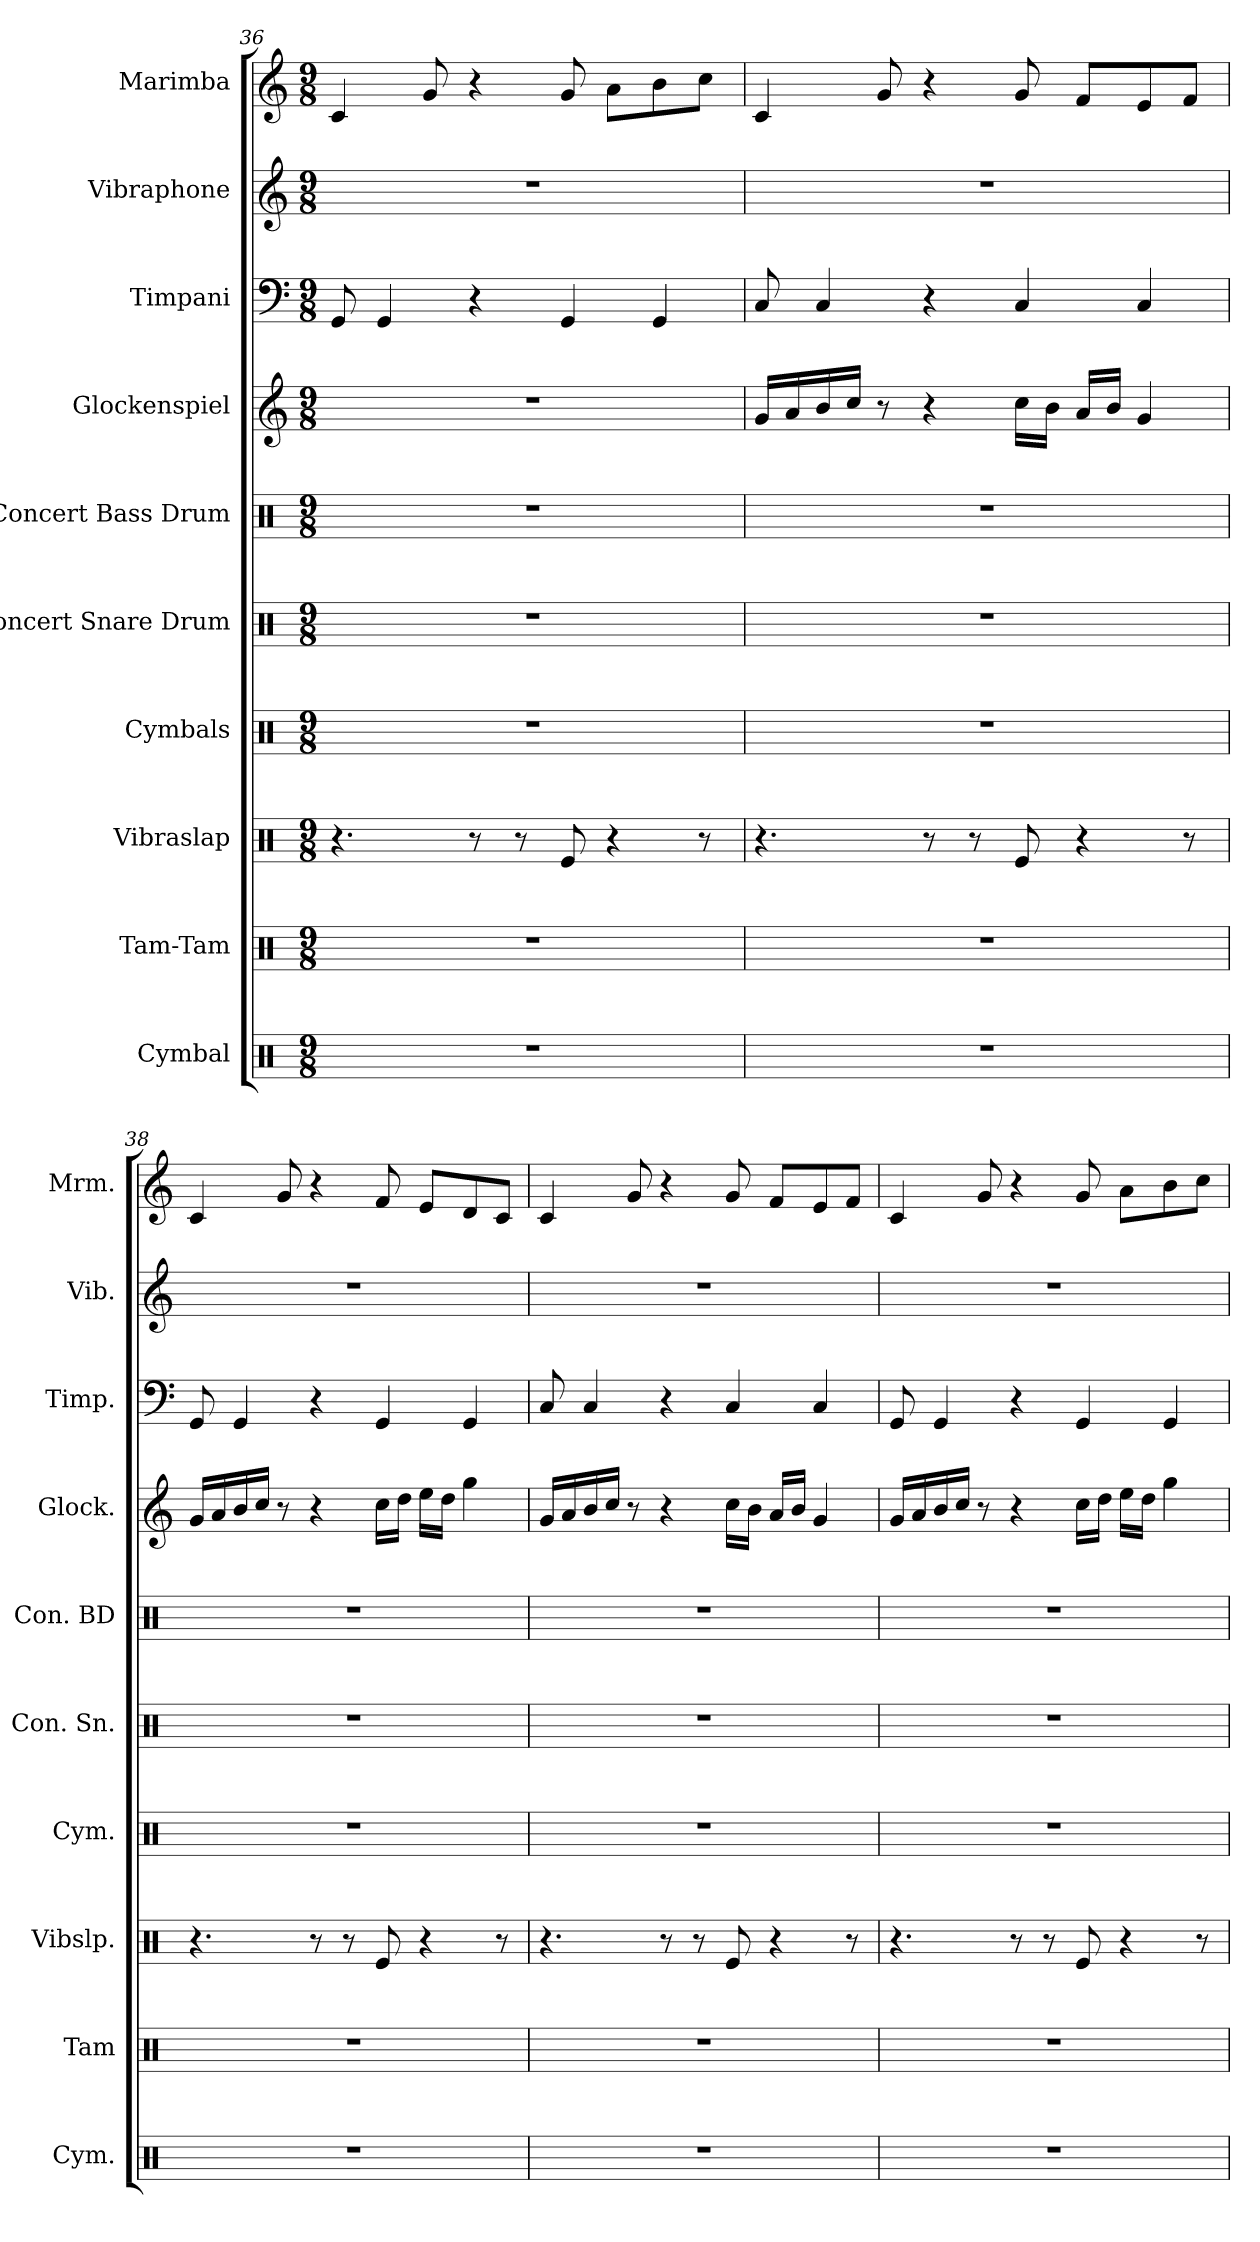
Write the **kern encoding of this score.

**kern	**kern	**kern	**kern	**kern	**kern	**kern	**kern	**kern	**kern
*part10	*part9	*part8	*part7	*part6	*part5	*part4	*part3	*part2	*part1
*staff10	*staff9	*staff8	*staff7	*staff6	*staff5	*staff4	*staff3	*staff2	*staff1
*I"Cymbal	*I"Tam-Tam	*I"Vibraslap	*I"Cymbals	*I"Concert Snare Drum	*I"Concert Bass Drum	*I"Glockenspiel	*I"Timpani	*I"Vibraphone	*I"Marimba
*I'Cym.	*I'Tam	*I'Vibslp.	*I'Cym.	*I'Con. Sn.	*I'Con. BD	*I'Glock.	*I'Timp.	*I'Vib.	*I'Mrm.
!!LO:PB:g=z
*clefX	*clefX	*clefX	*clefX	*clefX	*clefX	*clefG2	*clefF4	*clefG2	*clefG2
*	*	*	*	*	*	*ITrd-14c-24	*	*	*
*k[]	*k[]	*k[]	*k[]	*k[]	*k[]	*k[]	*k[]	*k[]	*k[]
*M9/8	*M9/8	*M9/8	*M9/8	*M9/8	*M9/8	*M9/8	*M9/8	*M9/8	*M9/8
=36	=36	=36	=36	=36	=36	=36	=36	=36	=36
8%9r	8%9r	4.r	8%9r	8%9r	8%9r	8%9r	8GG/	8%9r	4c/
.	.	.	.	.	.	.	4GG/	.	.
.	.	.	.	.	.	.	.	.	8g/
.	.	8r	.	.	.	.	4r	.	4r
.	.	8r	.	.	.	.	.	.	.
.	.	8Re/	.	.	.	.	4GG/	.	8g/
.	.	4r	.	.	.	.	.	.	8a\L
.	.	.	.	.	.	.	4GG/	.	8b\
.	.	8r	.	.	.	.	.	.	8cc\J
=37	=37	=37	=37	=37	=37	=37	=37	=37	=37
8%9r	8%9r	4.r	8%9r	8%9r	8%9r	16ggg/LL	8C/	8%9r	4c/
.	.	.	.	.	.	16aaa/	.	.	.
.	.	.	.	.	.	16bbb/	4C/	.	.
.	.	.	.	.	.	16cccc/JJ	.	.	.
.	.	.	.	.	.	8r	.	.	8g/
.	.	8r	.	.	.	4r	4r	.	4r
.	.	8r	.	.	.	.	.	.	.
.	.	8Re/	.	.	.	16cccc\LL	4C/	.	8g/
.	.	.	.	.	.	16bbb\JJ	.	.	.
.	.	4r	.	.	.	16aaa/LL	.	.	8f/L
.	.	.	.	.	.	16bbb/JJ	.	.	.
.	.	.	.	.	.	4ggg/	4C/	.	8e/
.	.	8r	.	.	.	.	.	.	8f/J
=38	=38	=38	=38	=38	=38	=38	=38	=38	=38
8%9r	8%9r	4.r	8%9r	8%9r	8%9r	16ggg/LL	8GG/	8%9r	4c/
.	.	.	.	.	.	16aaa/	.	.	.
.	.	.	.	.	.	16bbb/	4GG/	.	.
.	.	.	.	.	.	16cccc/JJ	.	.	.
.	.	.	.	.	.	8r	.	.	8g/
.	.	8r	.	.	.	4r	4r	.	4r
.	.	8r	.	.	.	.	.	.	.
.	.	8Re/	.	.	.	16cccc\LL	4GG/	.	8f/
.	.	.	.	.	.	16dddd\JJ	.	.	.
.	.	4r	.	.	.	16eeee\LL	.	.	8e/L
.	.	.	.	.	.	16dddd\JJ	.	.	.
.	.	.	.	.	.	4gggg\	4GG/	.	8d/
.	.	8r	.	.	.	.	.	.	8c/J
!!LO:PB:g=z
=39	=39	=39	=39	=39	=39	=39	=39	=39	=39
8%9r	8%9r	4.r	8%9r	8%9r	8%9r	16ggg/LL	8C/	8%9r	4c/
.	.	.	.	.	.	16aaa/	.	.	.
.	.	.	.	.	.	16bbb/	4C/	.	.
.	.	.	.	.	.	16cccc/JJ	.	.	.
.	.	.	.	.	.	8r	.	.	8g/
.	.	8r	.	.	.	4r	4r	.	4r
.	.	8r	.	.	.	.	.	.	.
.	.	8Re/	.	.	.	16cccc\LL	4C/	.	8g/
.	.	.	.	.	.	16bbb\JJ	.	.	.
.	.	4r	.	.	.	16aaa/LL	.	.	8f/L
.	.	.	.	.	.	16bbb/JJ	.	.	.
.	.	.	.	.	.	4ggg/	4C/	.	8e/
.	.	8r	.	.	.	.	.	.	8f/J
=40	=40	=40	=40	=40	=40	=40	=40	=40	=40
8%9r	8%9r	4.r	8%9r	8%9r	8%9r	16ggg/LL	8GG/	8%9r	4c/
.	.	.	.	.	.	16aaa/	.	.	.
.	.	.	.	.	.	16bbb/	4GG/	.	.
.	.	.	.	.	.	16cccc/JJ	.	.	.
.	.	.	.	.	.	8r	.	.	8g/
.	.	8r	.	.	.	4r	4r	.	4r
.	.	8r	.	.	.	.	.	.	.
.	.	8Re/	.	.	.	16cccc\LL	4GG/	.	8g/
.	.	.	.	.	.	16dddd\JJ	.	.	.
.	.	4r	.	.	.	16eeee\LL	.	.	8a\L
.	.	.	.	.	.	16dddd\JJ	.	.	.
.	.	.	.	.	.	4gggg\	4GG/	.	8b\
.	.	8r	.	.	.	.	.	.	8cc\J
=	=	=	=	=	=	=	=	=	=
*-	*-	*-	*-	*-	*-	*-	*-	*-	*-
